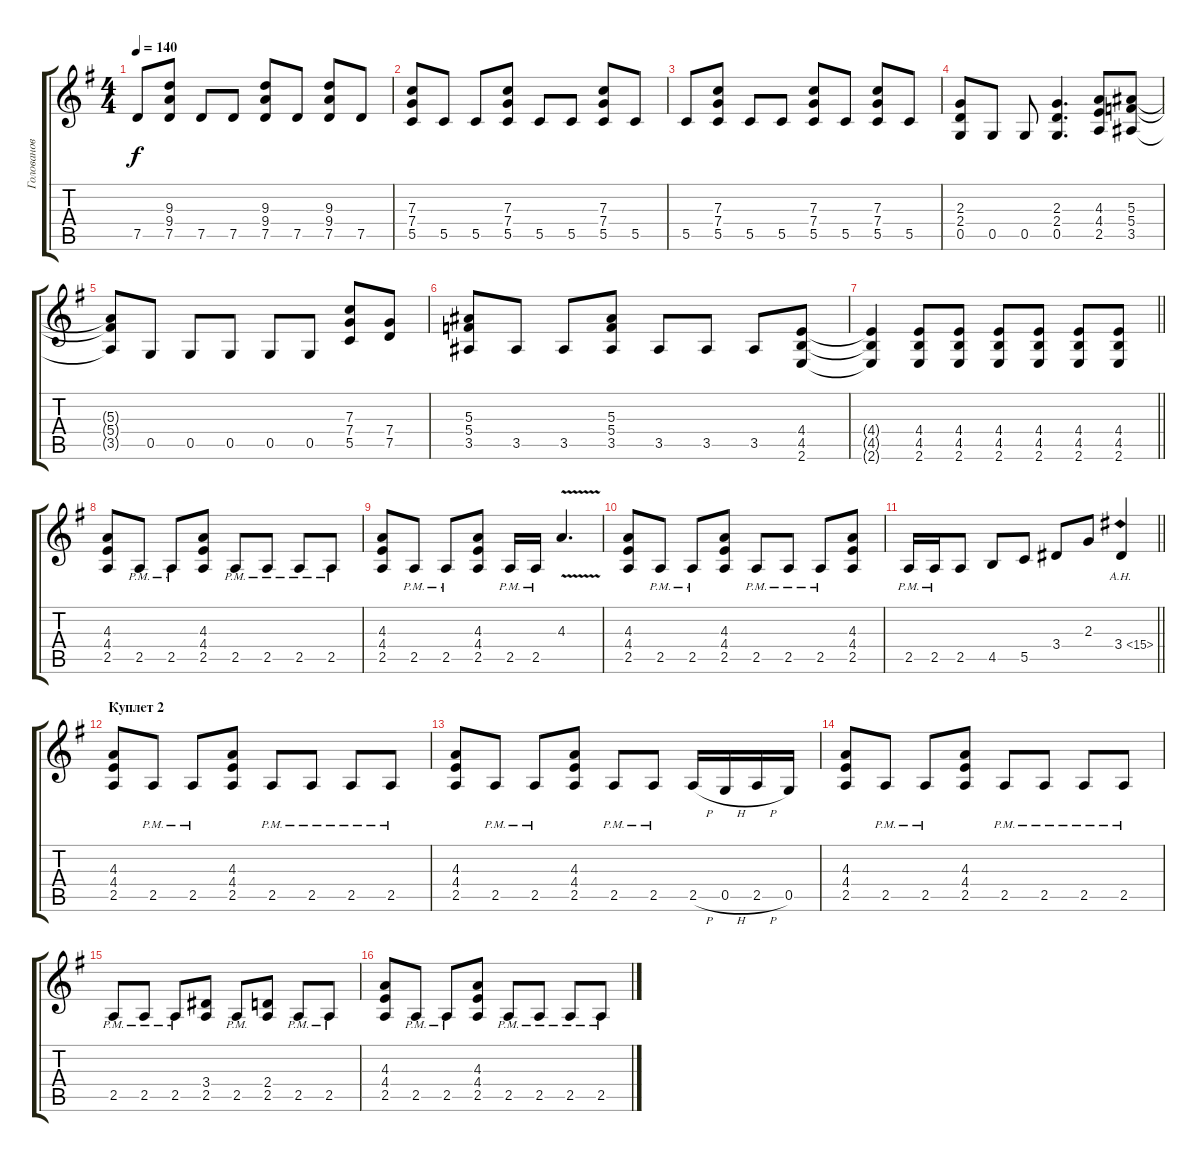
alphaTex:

\track ("Голованов" "Голованов") {instrument distortionguitar}
\staff {score tabs}
\tuning (D4 A3 F3 C3 G2 D2) {hide}
\ts (4 4)
\tempo 140
\clef g2
\ks g
7.5.8{dy f} (9.3 9.4 7.5).8 7.5.8 7.5.8 (9.3 9.4 7.5).8 7.5.8 (9.3 9.4 7.5).8 7.5.8 |
(7.3 7.4 5.5).8 5.5.8 5.5.8 (7.3 7.4 5.5).8 5.5.8 5.5.8 (7.3 7.4 5.5).8 5.5.8 |
5.5.8 (7.3 7.4 5.5).8 5.5.8 5.5.8 (7.3 7.4 5.5).8 5.5.8 (7.3 7.4 5.5).8 5.5.8 |
(2.3 2.4 0.5).8 0.5.8 0.5.8 (2.3 2.4 0.5).4{d} (4.3 4.4 2.5).8 (5.3 5.4 3.5).8 |
(5.3{t} 5.4{t} 3.5{t}).8 0.5.8 0.5.8 0.5.8 0.5.8 0.5.8 (7.3 7.4 5.5).8 (7.4 7.5).8 |
(5.3 5.4 3.5).8 3.5.8 3.5.8 (5.3 5.4 3.5).8 3.5.8 3.5.8 3.5.8 (4.4 4.5 2.6).8 |
\barLineRight lightlight
(4.4{t} 4.5{t} 2.6{t}).4 (4.4 4.5 2.6).8 (4.4 4.5 2.6).8 (4.4 4.5 2.6).8 (4.4 4.5 2.6).8 (4.4 4.5 2.6).8 (4.4 4.5 2.6).8 |
(4.3 4.4 2.5).8 2.5{pm}.8 2.5{pm}.8 (4.3 4.4 2.5).8 2.5{pm}.8 2.5{pm}.8 2.5{pm}.8 2.5{pm}.8 |
(4.3 4.4 2.5).8 2.5{pm}.8 2.5{pm}.8 (4.3 4.4 2.5).8 2.5{pm}.16 2.5{pm}.16 4.3{v}.4{d} |
(4.3 4.4 2.5).8 2.5{pm}.8 2.5{pm}.8 (4.3 4.4 2.5).8 2.5{pm}.8 2.5{pm}.8 2.5{pm}.8 (4.3 4.4 2.5).8 |
\barLineRight lightlight
2.5{pm}.16 2.5{pm}.16 2.5.8 4.5.8 5.5.8 3.4.8 2.3.8 3.4{ah 12}.4 |
\section ("" "Куплет 2")
(4.3 4.4 2.5).8 2.5{pm}.8 2.5{pm}.8 (4.3 4.4 2.5).8 2.5{pm}.8 2.5{pm}.8 2.5{pm}.8 2.5{pm}.8 |
(4.3 4.4 2.5).8 2.5{pm}.8 2.5{pm}.8 (4.3 4.4 2.5).8 2.5{pm}.8 2.5{pm}.8 2.5{h}.16 0.5{h}.16 2.5{h}.16 0.5.16 |
(4.3 4.4 2.5).8 2.5{pm}.8 2.5{pm}.8 (4.3 4.4 2.5).8 2.5{pm}.8 2.5{pm}.8 2.5{pm}.8 2.5{pm}.8 |
2.5{pm}.8 2.5{pm}.8 2.5{pm}.8 (3.4 2.5).8 2.5{pm}.8 (2.4 2.5).8 2.5{pm}.8 2.5{pm}.8 |
(4.3 4.4 2.5).8 2.5{pm}.8 2.5{pm}.8 (4.3 4.4 2.5).8 2.5{pm}.8 2.5{pm}.8 2.5{pm}.8 2.5{pm}.8
